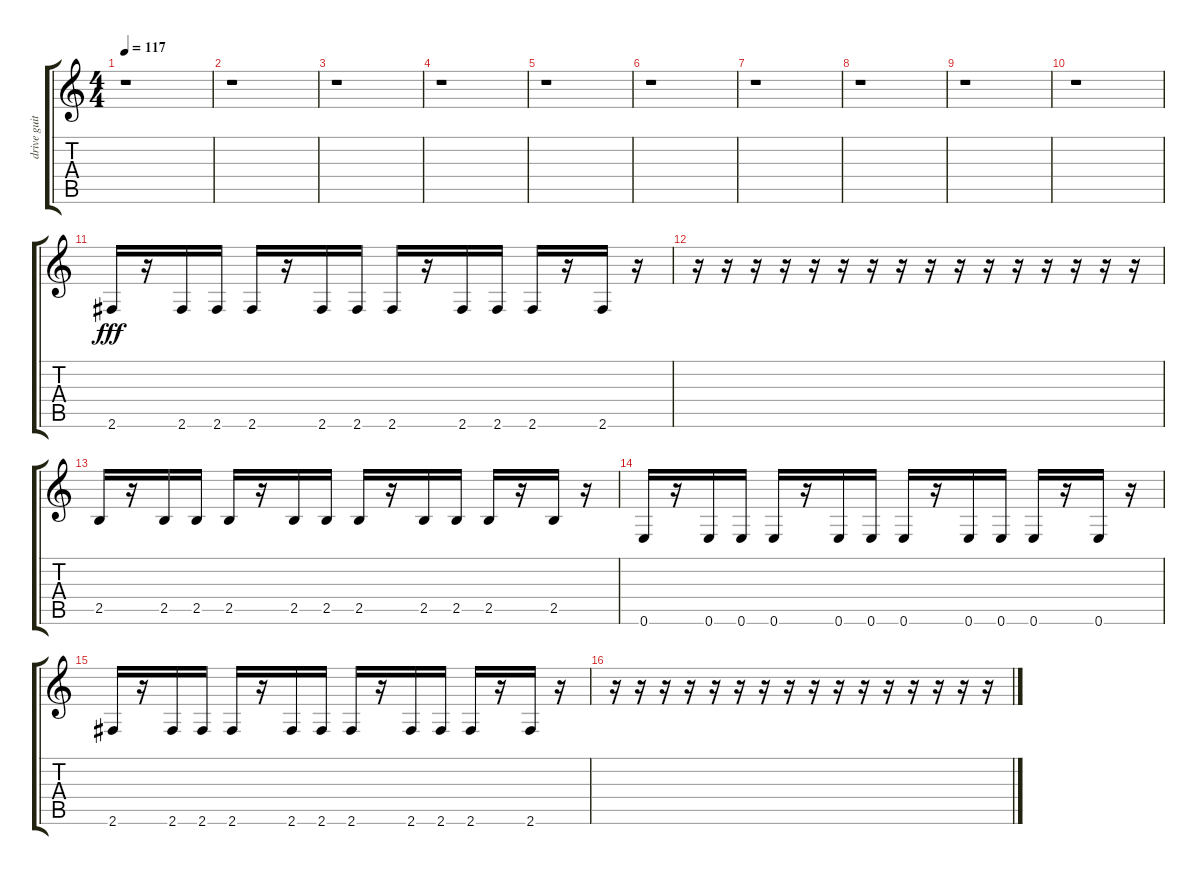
\track ("drive guitar" "drive guit") {instrument distortionguitar}
\staff {score tabs}
\tuning (E4 B3 G3 D3 A2 E2) {hide}
\ts (4 4)
\tempo 117
\clef g2
\ks c
r.1{dy fff} |
r.1 |
r.1 |
r.1 |
r.1 |
r.1 |
r.1 |
r.1 |
r.1 |
r.1 |
2.6.16{volume 16 instrument distortionguitar} r.16 2.6.16 2.6.16 2.6.16 r.16 2.6.16 2.6.16 2.6.16 r.16 2.6.16 2.6.16 2.6.16 r.16 2.6.16 r.16 |
r.16 r.16 r.16 r.16 r.16 r.16 r.16 r.16 r.16 r.16 r.16 r.16 r.16 r.16 r.16 r.16 |
2.5.16 r.16 2.5.16 2.5.16 2.5.16 r.16 2.5.16 2.5.16 2.5.16 r.16 2.5.16 2.5.16 2.5.16 r.16 2.5.16 r.16 |
0.6.16 r.16 0.6.16 0.6.16 0.6.16 r.16 0.6.16 0.6.16 0.6.16 r.16 0.6.16 0.6.16 0.6.16 r.16 0.6.16 r.16 |
2.6.16 r.16 2.6.16 2.6.16 2.6.16 r.16 2.6.16 2.6.16 2.6.16 r.16 2.6.16 2.6.16 2.6.16 r.16 2.6.16 r.16 |
r.16 r.16 r.16 r.16 r.16 r.16 r.16 r.16 r.16 r.16 r.16 r.16 r.16 r.16 r.16 r.16
